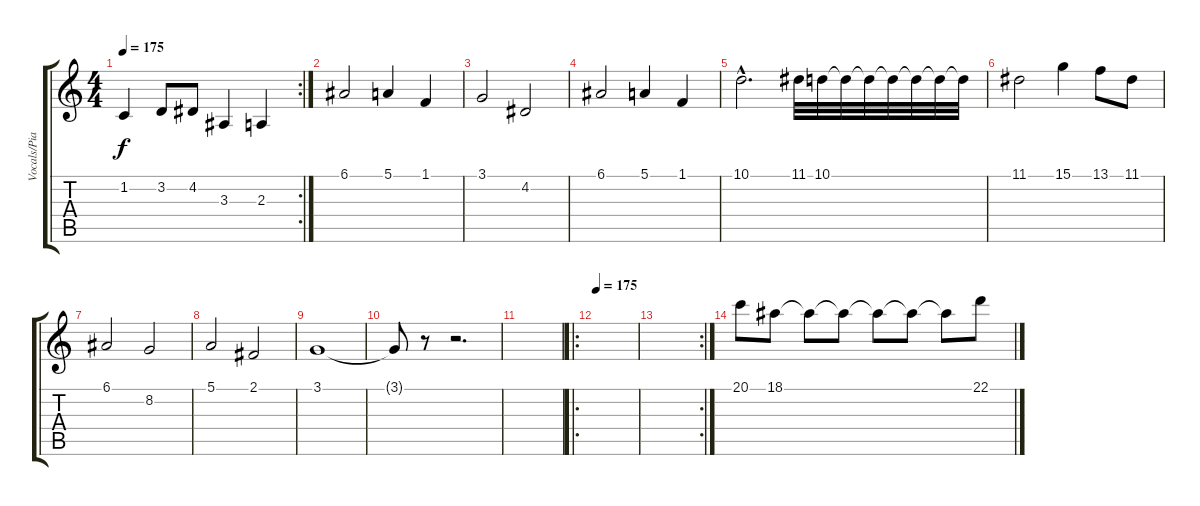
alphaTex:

\track ("Vocals/Piano" "Vocals/Pia") {instrument stringensemble1}
\staff {score tabs}
\tuning (E4 B3 G3 D3 A2 E2) {hide}
\rc 2
\ts (4 4)
\tempo 175
\clef g2
\ks c
1.2.4{dy f} 3.2.8 4.2.8 3.3.4 2.3.4 |
6.1.2 5.1.4 1.1.4 |
3.1.2 4.2.2 |
6.1.2 5.1.4 1.1.4 |
10.1{hac}.2{d} 11.1.32 10.1.32 10.1{t}.32 10.1{t}.32 10.1{t}.32 10.1{t}.32 10.1{t}.32 10.1{t}.32 |
11.1.2 15.1.4 13.1.8 11.1.8 |
6.1.2 8.2.2 |
5.1.2 2.1.2 |
3.1.1 |
3.1{t}.8 r.8 r.2{d} |
|
\ro
\tempo 175
|
\rc 2
|
20.1.8 18.1.8 18.1{t}.8 18.1{t}.8 18.1{t}.8 18.1{t}.8 18.1{t}.8 22.1.8
